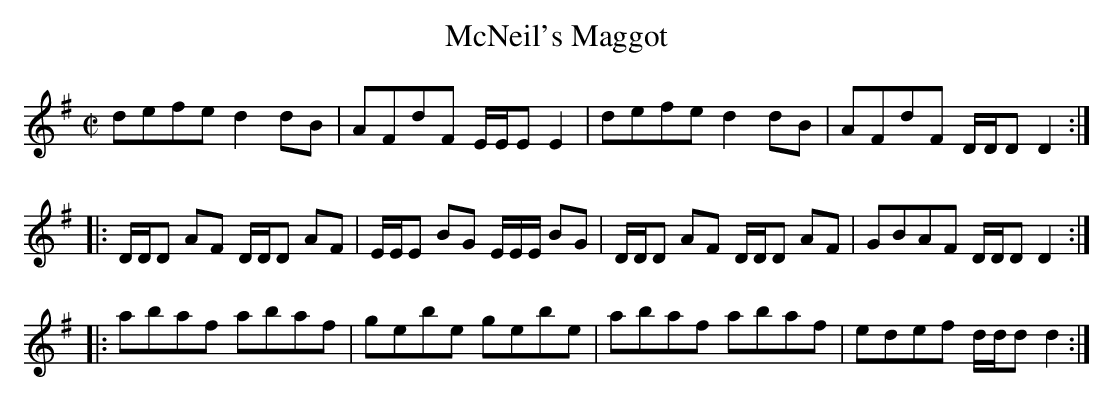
X:1
T:McNeil's Maggot
M:C|
K:DMix
defe d2dB| AFdF E/E/E E2| defe d2dB| AFdF D/D/D D2::
D/D/D AF D/D/D AF| E/E/E BG E/E/E/ BG|\
D/D/D AF D/D/D AF| GBAF D/D/D D2::
abaf abaf| gebe gebe| abaf abaf| edef d/d/d d2:|
